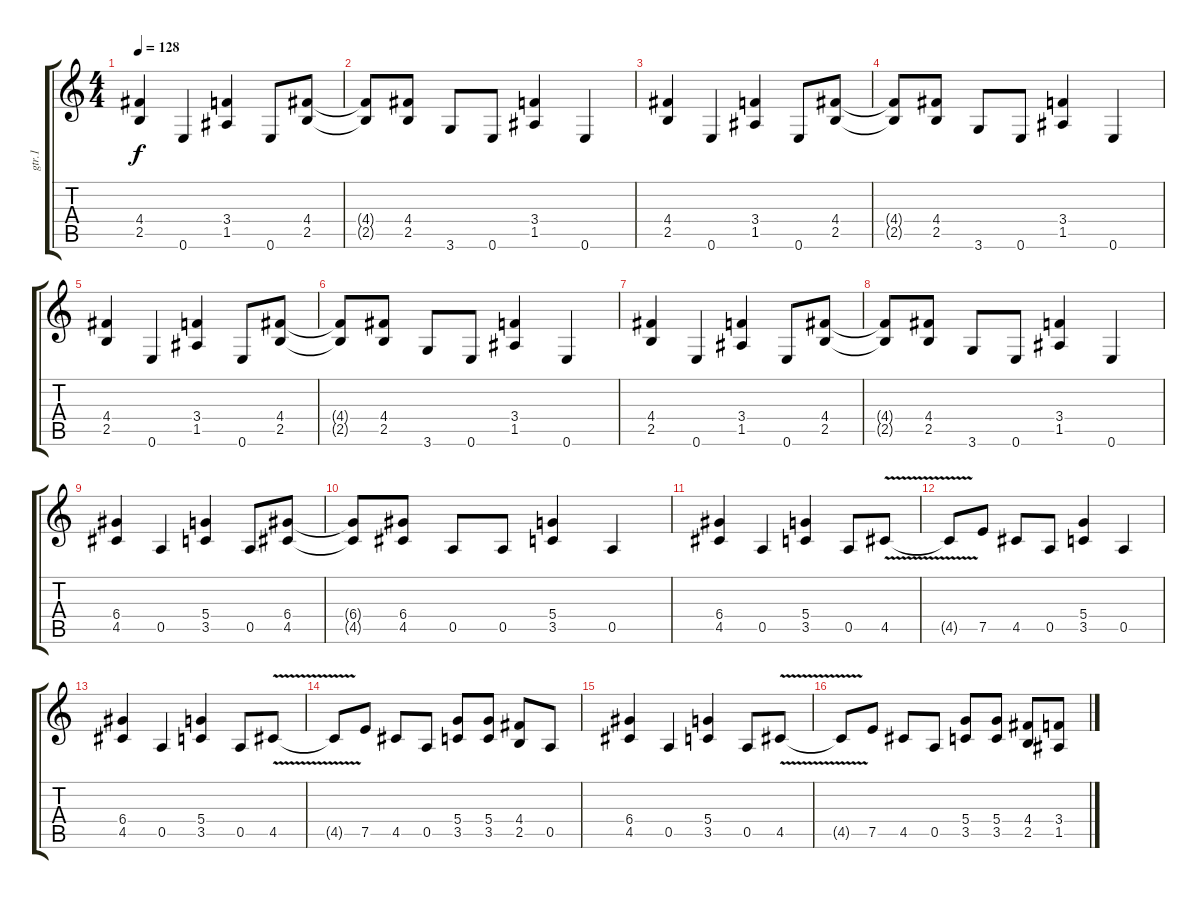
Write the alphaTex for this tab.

\track ("gtr.1" "gtr.1") {instrument distortionguitar}
\staff {score tabs}
\tuning (E4 B3 G3 D3 A2 E2) {hide}
\ts (4 4)
\tempo 128
\clef g2
\ks c
(4.4 2.5).4{dy f} 0.6.4 (3.4 1.5).4 0.6.8 (4.4 2.5).8 |
(4.4{t} 2.5{t}).8 (4.4 2.5).8 3.6.8 0.6.8 (3.4 1.5).4 0.6.4 |
(4.4 2.5).4 0.6.4 (3.4 1.5).4 0.6.8 (4.4 2.5).8 |
(4.4{t} 2.5{t}).8 (4.4 2.5).8 3.6.8 0.6.8 (3.4 1.5).4 0.6.4 |
(4.4 2.5).4 0.6.4 (3.4 1.5).4 0.6.8 (4.4 2.5).8 |
(4.4{t} 2.5{t}).8 (4.4 2.5).8 3.6.8 0.6.8 (3.4 1.5).4 0.6.4 |
(4.4 2.5).4 0.6.4 (3.4 1.5).4 0.6.8 (4.4 2.5).8 |
(4.4{t} 2.5{t}).8 (4.4 2.5).8 3.6.8 0.6.8 (3.4 1.5).4 0.6.4 |
(6.4 4.5).4 0.5.4 (5.4 3.5).4 0.5.8 (6.4 4.5).8 |
(6.4{t} 4.5{t}).8 (6.4 4.5).8 0.5.8 0.5.8 (5.4 3.5).4 0.5.4 |
(6.4 4.5).4 0.5.4 (5.4 3.5).4 0.5.8 4.5{v}.8 |
4.5{t}.8 7.5.8 4.5.8 0.5.8 (5.4 3.5).4 0.5.4 |
(6.4 4.5).4 0.5.4 (5.4 3.5).4 0.5.8 4.5{v}.8 |
4.5{t}.8 7.5.8 4.5.8 0.5.8 (5.4 3.5).8 (5.4 3.5).8 (4.4 2.5).8 0.5.8 |
(6.4 4.5).4 0.5.4 (5.4 3.5).4 0.5.8 4.5{v}.8 |
4.5{t}.8 7.5.8 4.5.8 0.5.8 (5.4 3.5).8 (5.4 3.5).8 (4.4 2.5).8 (3.4 1.5).8
